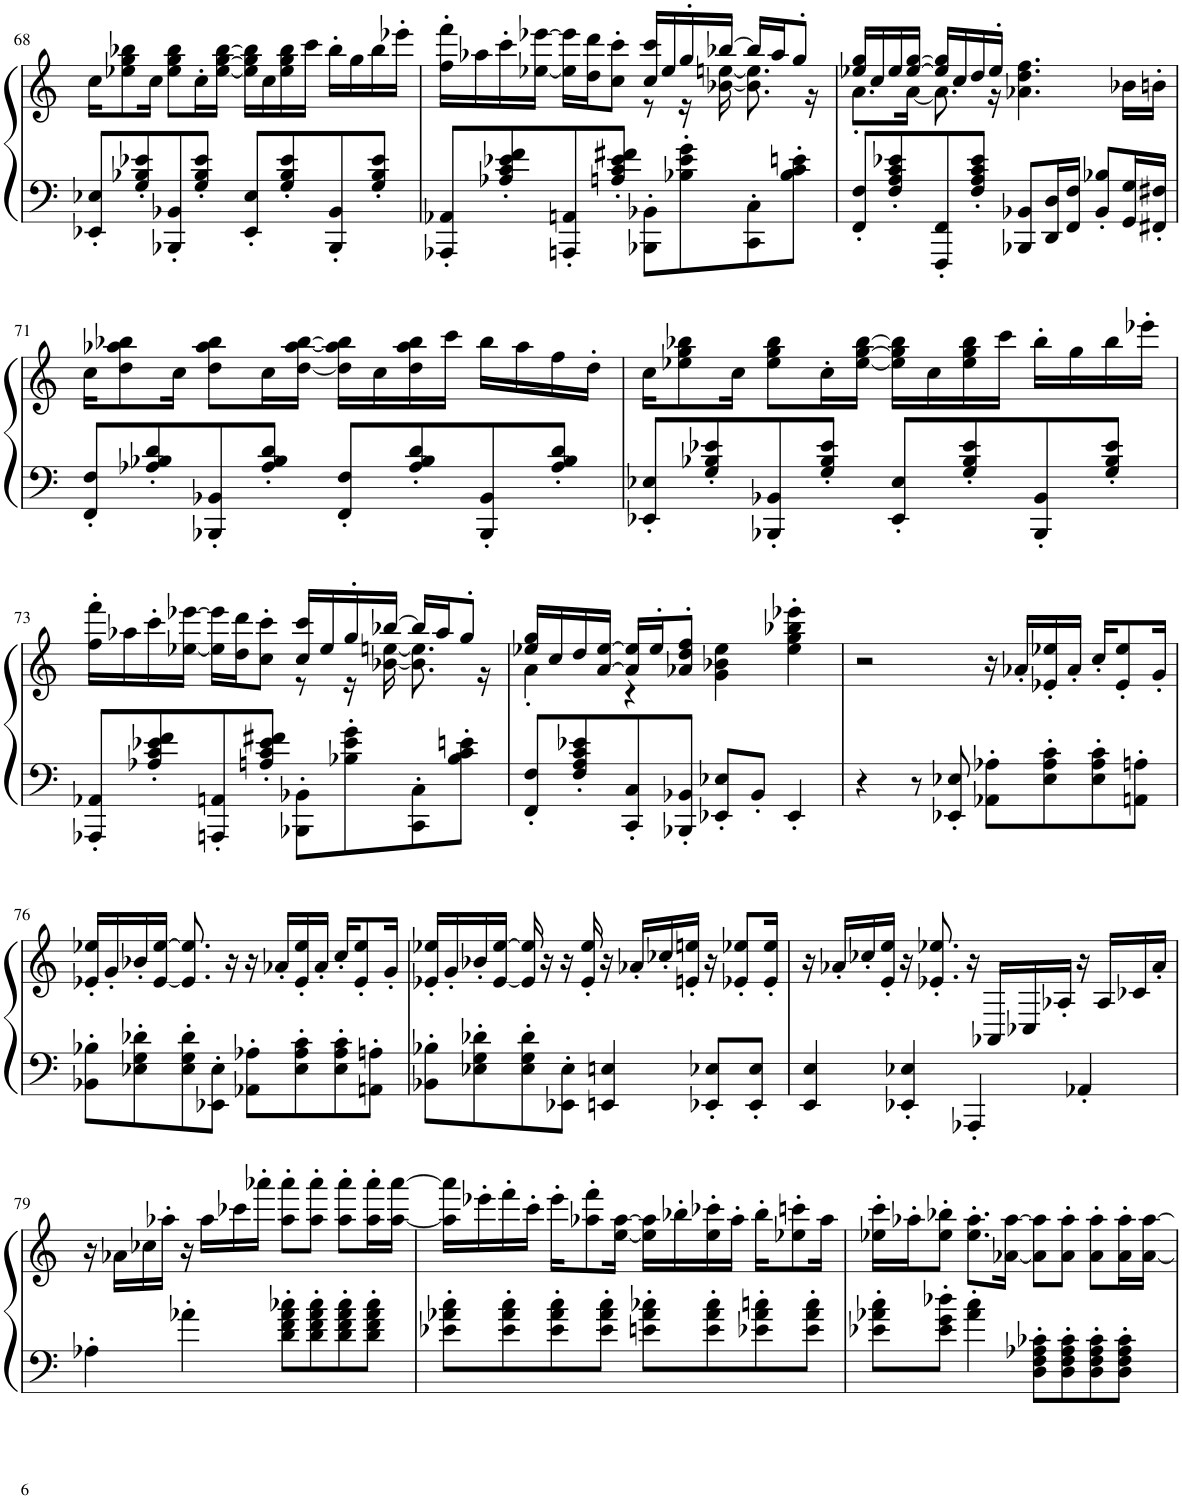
**kern	**kern
*part1	*part1
*staff2	*staff1
*I"Piano	*
*I'Pno.	*
!!LO:PB:g=z
*clefF4	*clefG2
*k[]	*k[]
*M4/4	*M4/4
=68	=68
8EE-X/' 8E-X/'L	16cc\KL
.	8ee-X\ 8gg\ 8bb-X\
8G/' 8B-X/' 8e-X/'	.
.	16cc\Jk
8BBB-X/' 8BB-X/'	8ee-\ 8gg\ 8bb-\L
8G/' 8B-/' 8e-/'J	16cc'\L
.	[16ee-\ [16gg\ [16bb-\JJ
8EE-/' 8E-/'L	16ee-\] 16gg\] 16bb-\]LL
.	16cc\
8G/' 8B-/' 8e-/'	16ee-\ 16gg\ 16bb-\
.	16ccc\JJ
8BBB-/' 8BB-/'	16bb-'\LL
.	16gg\
8G/' 8B-/' 8e-/'J	16bb-\
.	16eee-X'\JJ
=69	=69
*	*^
8AAA-X/' 8AA-X/'L	16ff\' 16fff\'LL	2ryy
.	16aa-X\	.
8A-X/' 8c/' 8e-X/' 8f/'	16ccc'\	.
.	[16ee-X\ [16eee-X\JJ	.
8AAAn/' 8AAn/'	16ee-\] 16eee-\]LL	.
.	16dd\ 16ddd\J	.
8An/' 8c/' 8e-/' 8f#X/'J	8cc\' 8ccc\'J	.
8BBB-X\' 8BB-X\'L	16cc/ 16ccc/LL	8r
.	16ee-/	.
8B-X\' 8e-\' 8g\'	16gg'/	16r
.	[16bb-X/JJ	[16b-X\ [16een\
8CC\' 8C\'	16bb-/LL]	8.b-\] 8.ee\]
.	16aa-/J	.
8B-\' 8c\' 8en\'J	8gg'/J	.
.	.	16r
=70	=70	=70
8FF/' 8F/'L	16ee-X/ 16gg/LL	8.a'\L
.	16cc/	.
8F/' 8A/' 8c/' 8e-X/'	16ee-/	.
.	[16ee-/ [16gg/JJ	[16a\Jk
8FFF/' 8FF/'	16ee-/] 16gg/]LL	8.a\]
.	16cc/	.
8F/' 8A/' 8c/' 8e-/'J	16dd/	.
.	16ee-'/JJ	16r
8BBB-X/ 8BB-X/L	4.a-X\ 4.dd\ 4.ff\	2ryy
16DD/ 16D/L	.	.
16FF/ 16F/JJ	.	.
8BB-/' 8B-X/'L	.	.
16GG/ 16G/L	16b-X\LL	.
16FF#X/' 16F#X/'JJ	16bn'\JJ	.
*	*v	*v
!!LO:LB:g=z
=71	=71
8FF/' 8F/'L	16cc\KL
.	8dd\ 8aa-X\ 8bb-X\
8A-X/' 8B-X/' 8d/'	.
.	16cc\Jk
8BBB-X/' 8BB-X/'	8dd\ 8aa-\ 8bb-\L
8A-/' 8B-/' 8d/'J	16cc\L
.	[16dd\ [16aa-\ [16bb-\JJ
8FF/' 8F/'L	16dd\] 16aa-\] 16bb-\]LL
.	16cc\
8A-/' 8B-/' 8d/'	16dd\ 16aa-\ 16bb-\
.	16ccc\JJ
8BBB-/' 8BB-/'	16bb-\LL
.	16aa-\
8A-/' 8B-/' 8d/'J	16ff\
.	16dd'\JJ
=72	=72
8EE-X/' 8E-X/'L	16cc\KL
.	8ee-X\ 8gg\ 8bb-X\
8G/' 8B-X/' 8e-X/'	.
.	16cc\Jk
8BBB-X/' 8BB-X/'	8ee-\ 8gg\ 8bb-\L
8G/' 8B-/' 8e-/'J	16cc'\L
.	[16ee-\ [16gg\ [16bb-\JJ
8EE-/' 8E-/'L	16ee-\] 16gg\] 16bb-\]LL
.	16cc\
8G/' 8B-/' 8e-/'	16ee-\ 16gg\ 16bb-\
.	16ccc\JJ
8BBB-/' 8BB-/'	16bb-'\LL
.	16gg\
8G/' 8B-/' 8e-/'J	16bb-\
.	16eee-X'\JJ
!!LO:LB:g=z
=73	=73
*	*^
8AAA-X/' 8AA-X/'L	16ff\' 16fff\'LL	2ryy
.	16aa-X\	.
8A-X/' 8c/' 8e-X/' 8f/'	16ccc'\	.
.	[16ee-X\ [16eee-X\JJ	.
8AAAn/' 8AAn/'	16ee-\] 16eee-\]LL	.
.	16dd\ 16ddd\J	.
8An/' 8c/' 8e-/' 8f#X/'J	8cc\' 8ccc\'J	.
8BBB-X\' 8BB-X\'L	16cc/ 16ccc/LL	8r
.	16ee-/	.
8B-X\' 8e-\' 8g\'	16gg'/	16r
.	[16bb-X/JJ	[16b-X\ [16een\
8CC\' 8C\'	16bb-/LL]	8.b-\] 8.ee\]
.	16aa-/J	.
8B-\' 8c\' 8en\'J	8gg'/J	.
.	.	16r
=74	=74	=74
8FF/' 8F/'L	16ee-X/ 16gg/LL	4a'\
.	16cc/	.
8F/' 8A/' 8c/' 8e-X/'	16dd/	.
.	[16a/ [16ee-/JJ	.
8CC/' 8C/'	16a/] 16ee-/]LL	4r
.	16ee-'/J	.
8BBB-X/' 8BB-X/'J	8a-X/' 8dd/' 8ff/'J	.
8EE-X/' 8E-X/'L	4g\ 4b-X\ 4ee-\	2ryy
8BB-'/J	.	.
4EE-'/	4ee-\' 4gg\' 4bb-X\' 4eee-X\'	.
*	*v	*v
=75	=75
4r	2r
8r	.
8EE-X/' 8E-X/'	.
8AA-X\' 8A-X\'L	16r
.	16a-X'/LL
8E-\' 8A-\' 8c\'	16e-X/' 16ee-X/'
.	16a-'/JJ
8E-\' 8A-\' 8c\'	16cc'/KL
.	8e-/' 8ee-/'
8AAn\' 8An\'J	.
.	16g'/Jk
!!LO:LB:g=z
=76	=76
8BB-X\' 8B-X\'L	16e-X/' 16ee-X/'LL
.	16g'/
8E-X\' 8G\' 8d-X\'	16b-X'/
.	[16e-/ [16ee-/JJ
8E-\' 8G\' 8d-\'	8.e-/] 8.ee-/]
8EE-X\' 8E-\'J	.
.	16r
8AA-X\' 8A-X\'L	16r
.	16a-X'/LL
8E-\' 8A-\' 8c\'	16e-/' 16ee-/'
.	16a-'/JJ
8E-\' 8A-\' 8c\'	16cc'/KL
.	8e-/' 8ee-/'
8AAn\' 8An\'J	.
.	16g'/Jk
=77	=77
8BB-X\' 8B-X\'L	16e-X/' 16ee-X/'LL
.	16g'/
8E-X\' 8G\' 8d-X\'	16b-X'/
.	[16e-/ [16ee-/JJ
8E-\' 8G\' 8d-\'	16e-/] 16ee-/]
.	16r
8EE-X\' 8E-\'J	16r
.	16e-/' 16ee-/'
4EEn/ 4En/	16r
.	16a-X'/LL
.	16cc-X'/
.	16en/' 16een/'JJ
8EE-X/' 8E-X/'L	16r
.	8e-X/' 8ee-X/'L
8EE-/' 8E-/'J	.
.	16e-/' 16ee-/'Jk
=78	=78
4EE/ 4E/	16r
.	16a-X'/LL
.	16cc-X'/
.	16e/' 16ee/'JJ
4EE-X/' 4E-X/'	16r
.	8.e-X/' 8.ee-X/'
4AAA-X'/	16r
.	16AA-X/LL
.	16C-X/
.	16A-X'/JJ
4AA-X'/	16r
.	16A-/LL
.	16c-X/
.	16a-'/JJ
!!LO:LB:g=z
=79	=79
4A-X'\	16r
.	16a-X\LL
.	16cc-X\
.	16aa-X'\JJ
4a-X'\	16r
.	16aa-\LL
.	16ccc-X\
.	16aaa-X'\JJ
8d\' 8f\' 8a-\' 8cc-X\'L	8aa-\' 8aaa-\'L
8d\' 8f\' 8a-\' 8cc-\'	8aa-\' 8aaa-\'J
8d\' 8f\' 8a-\' 8cc-\'	8aa-\' 8aaa-\'L
8d\' 8f\' 8a-\' 8cc-\'J	16aa-\' 16aaa-\'L
.	[16aa-\ [16aaa-\JJ
=80	=80
8e-X\' 8a-X\' 8cc\'L	16aa-\] 16aaa-\]LL
.	16eee-X'\
8e-\' 8a-\' 8cc\'	16fff'\
.	16ccc'\JJ
8e-\' 8a-\' 8cc\'	16eee-'\KL
.	8aa-X\' 8fff\'
8e-\' 8a-\' 8cc\'J	.
.	[16ee\ [16aa-\Jk
8en\' 8a-\' 8cc-X\'L	16ee\] 16aa-\]LL
.	16bb-X'\
8e\' 8a-\' 8cc-\'	16ee\' 16ccc-X\'
.	16aa-'\JJ
8e-X\' 8a-\' 8ccn\'	16bb-'\KL
.	8ee-X\' 8cccn\'
8e-\' 8a-\' 8cc\'J	.
.	16aa-\Jk
=81	=81
8e-X\' 8a-X\' 8cc\'L	16ee-X\' 16ccc\'LL
.	16aa-X'\J
8e-\' 8g\' 8dd-X\'J	8ee-\' 8bb-X\'J
4a-\' 4cc\'	8.ee-\' 8.aa-\'L
.	[16a-X\ [16aa-\Jk
8D\' 8F\' 8A-X\' 8c-X\'L	8a-\] 8aa-\]L
8D\' 8F\' 8A-\' 8c-\'	8a-\' 8aa-\'J
8D\' 8F\' 8A-\' 8c-\'	8a-\' 8aa-\'L
8D\' 8F\' 8A-\' 8c-\'J	16a-\' 16aa-\'L
.	[16a-\ [16aa-\JJ
=	=
*-	*-
